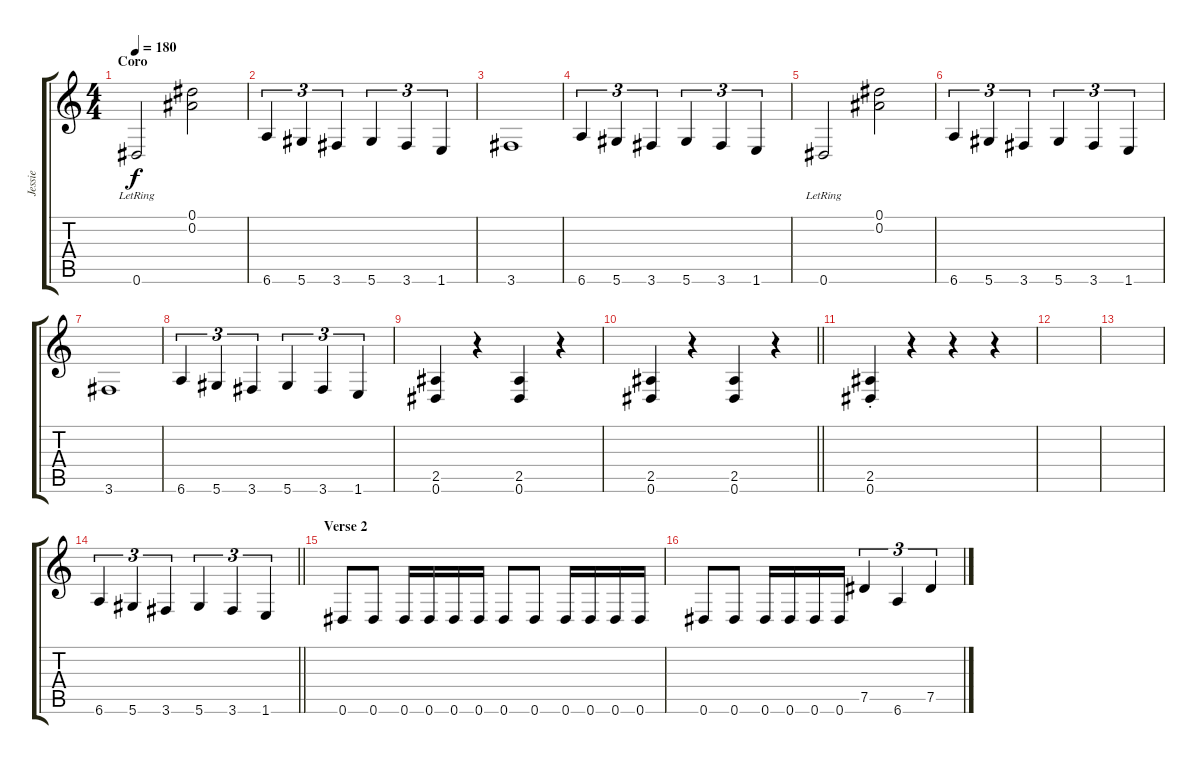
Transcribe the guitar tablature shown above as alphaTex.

\track ("Jessie" "Jessie") {instrument overdrivenguitar}
\staff {score tabs}
\tuning (Eb4 Bb3 Gb3 Db3 Ab2 Eb2) {hide}
\ts (4 4)
\section ("" "Coro")
\tempo 180
\clef g2
\ks c
0.6{lr}.2{dy f} (0.1 0.2).2 |
6.6.4{tu (3 2)} 5.6.4{tu (3 2)} 3.6.4{tu (3 2)} 5.6.4{tu (3 2)} 3.6.4{tu (3 2)} 1.6.4{tu (3 2)} |
3.6.1 |
6.6.4{tu (3 2)} 5.6.4{tu (3 2)} 3.6.4{tu (3 2)} 5.6.4{tu (3 2)} 3.6.4{tu (3 2)} 1.6.4{tu (3 2)} |
0.6{lr}.2 (0.1 0.2).2 |
6.6.4{tu (3 2)} 5.6.4{tu (3 2)} 3.6.4{tu (3 2)} 5.6.4{tu (3 2)} 3.6.4{tu (3 2)} 1.6.4{tu (3 2)} |
3.6.1 |
6.6.4{tu (3 2)} 5.6.4{tu (3 2)} 3.6.4{tu (3 2)} 5.6.4{tu (3 2)} 3.6.4{tu (3 2)} 1.6.4{tu (3 2)} |
(2.5 0.6).4 r.4 (2.5 0.6).4 r.4 |
\barLineRight lightlight
(2.5 0.6).4 r.4 (2.5 0.6).4 r.4 |
(2.5{st} 0.6{st}).4 r.4 r.4 r.4 |
|
|
\barLineRight lightlight
6.6.4{tu (3 2)} 5.6.4{tu (3 2)} 3.6.4{tu (3 2)} 5.6.4{tu (3 2)} 3.6.4{tu (3 2)} 1.6.4{tu (3 2)} |
\section ("" "Verse 2")
0.6.8 0.6.8 0.6.16 0.6.16 0.6.16 0.6.16 0.6.8 0.6.8 0.6.16 0.6.16 0.6.16 0.6.16 |
0.6.8 0.6.8 0.6.16 0.6.16 0.6.16 0.6.16 7.5.4{tu (3 2)} 6.6.4{tu (3 2)} 7.5.4{tu (3 2)}
